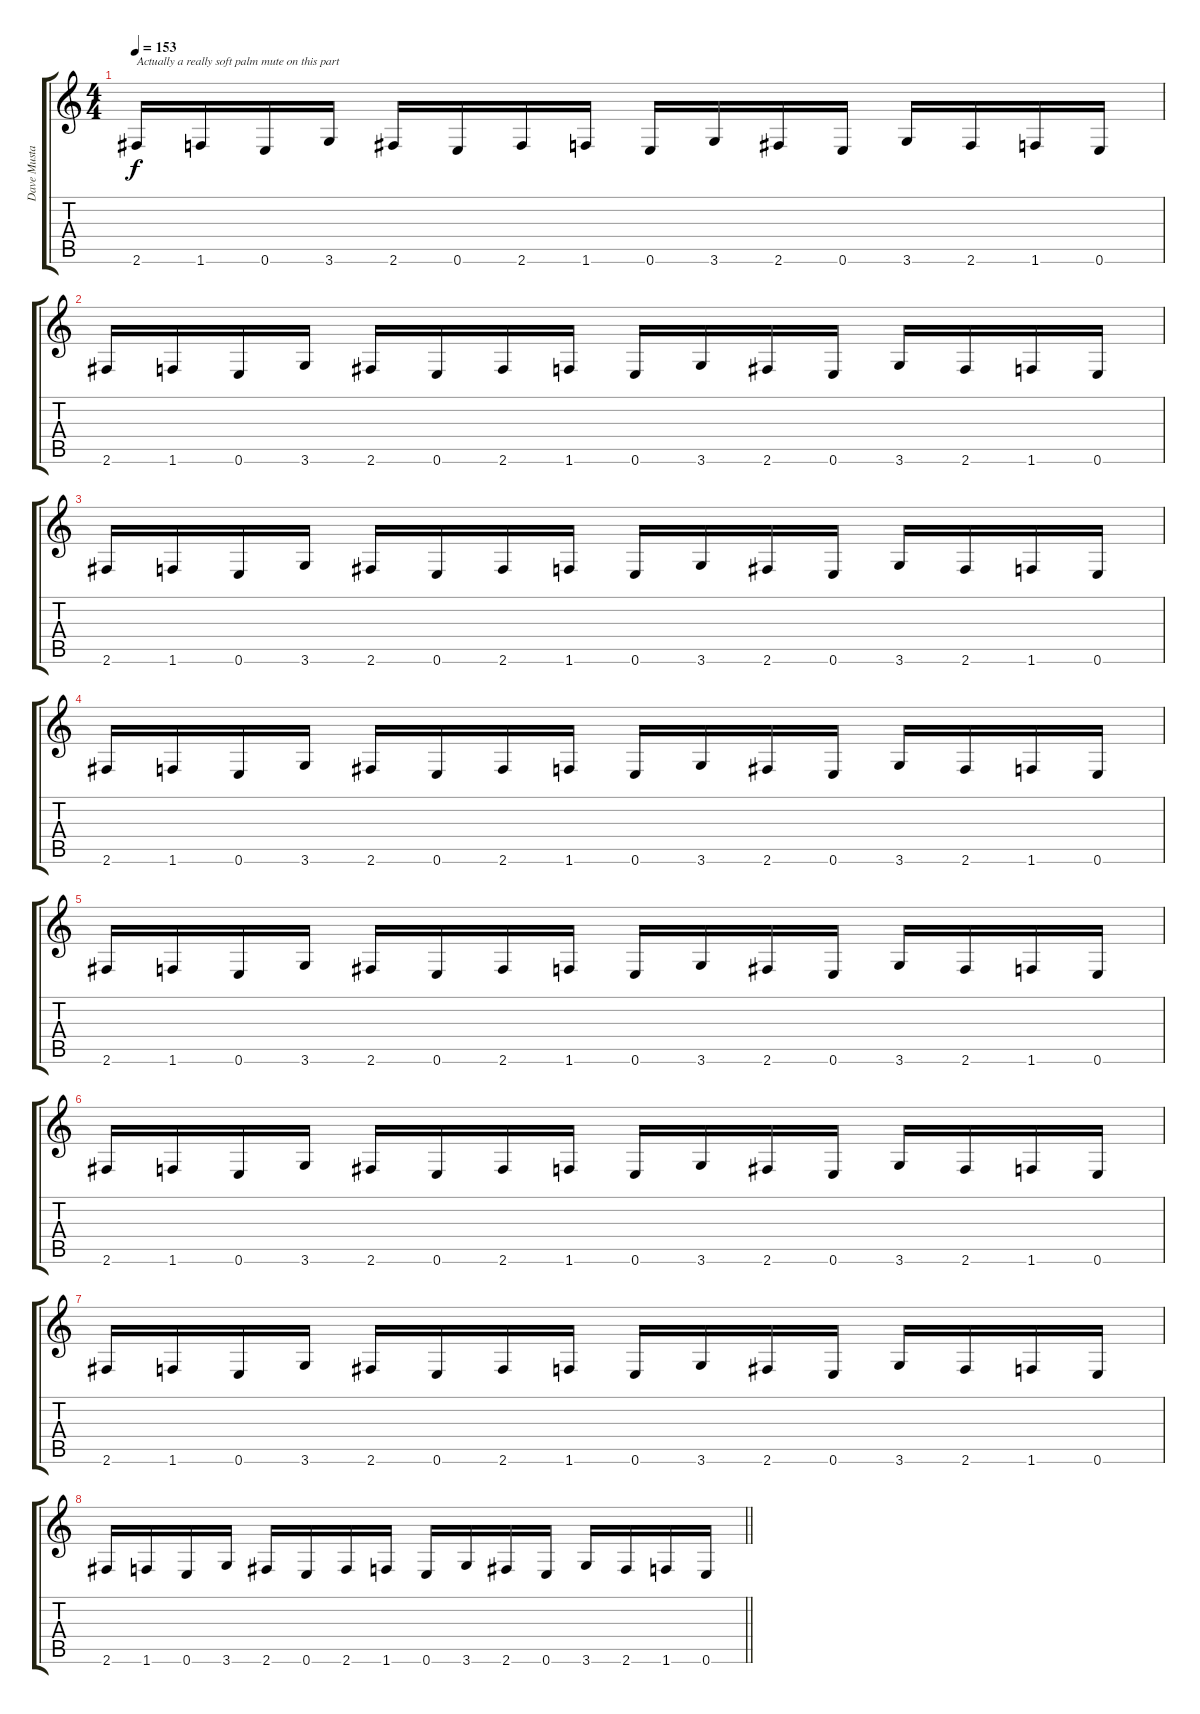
\track ("Dave Mustaine" "Dave Musta") {instrument distortionguitar}
\staff {score tabs}
\tuning (E4 B3 G3 D3 A2 E2) {hide}
\ts (4 4)
\tempo 153
\clef g2
\ks c
2.6.16{txt "Actually a really soft palm mute on this part" dy f} 1.6.16 0.6.16 3.6.16 2.6.16 0.6.16 2.6.16 1.6.16 0.6.16 3.6.16 2.6.16 0.6.16 3.6.16 2.6.16 1.6.16 0.6.16 |
2.6.16 1.6.16 0.6.16 3.6.16 2.6.16 0.6.16 2.6.16 1.6.16 0.6.16 3.6.16 2.6.16 0.6.16 3.6.16 2.6.16 1.6.16 0.6.16 |
2.6.16 1.6.16 0.6.16 3.6.16 2.6.16 0.6.16 2.6.16 1.6.16 0.6.16 3.6.16 2.6.16 0.6.16 3.6.16 2.6.16 1.6.16 0.6.16 |
2.6.16 1.6.16 0.6.16 3.6.16 2.6.16 0.6.16 2.6.16 1.6.16 0.6.16 3.6.16 2.6.16 0.6.16 3.6.16 2.6.16 1.6.16 0.6.16 |
2.6.16 1.6.16 0.6.16 3.6.16 2.6.16 0.6.16 2.6.16 1.6.16 0.6.16 3.6.16 2.6.16 0.6.16 3.6.16 2.6.16 1.6.16 0.6.16 |
2.6.16 1.6.16 0.6.16 3.6.16 2.6.16 0.6.16 2.6.16 1.6.16 0.6.16 3.6.16 2.6.16 0.6.16 3.6.16 2.6.16 1.6.16 0.6.16 |
2.6.16 1.6.16 0.6.16 3.6.16 2.6.16 0.6.16 2.6.16 1.6.16 0.6.16 3.6.16 2.6.16 0.6.16 3.6.16 2.6.16 1.6.16 0.6.16 |
\barLineRight lightlight
2.6.16 1.6.16 0.6.16 3.6.16 2.6.16 0.6.16 2.6.16 1.6.16 0.6.16 3.6.16 2.6.16 0.6.16 3.6.16 2.6.16 1.6.16 0.6.16
